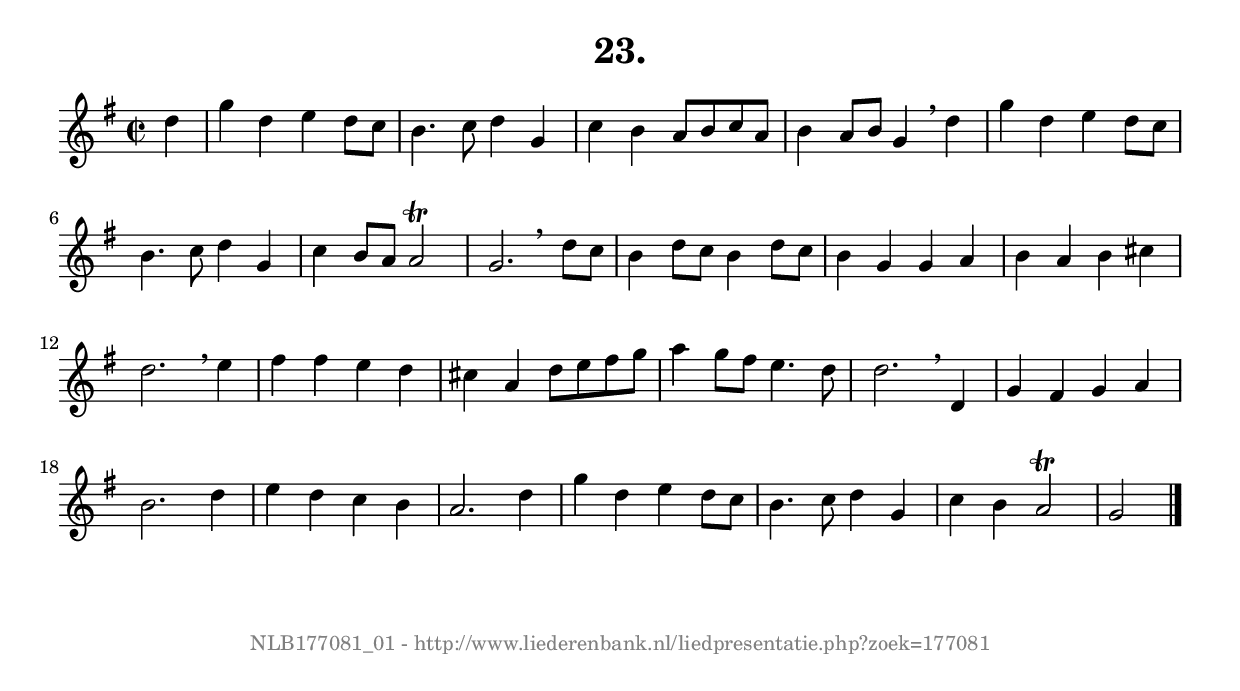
%
% produced by wce2krn 1.64 (7 June 2014)
%
\version"2.16"
#(append! paper-alist '(("long" . (cons (* 210 mm) (* 2000 mm)))))
#(set-default-paper-size "long")
sb = {\breathe}
mBreak = {\breathe }
bBreak = {\breathe }
x = {\once\override NoteHead #'style = #'cross }
gl=\glissando
itime={\override Staff.TimeSignature #'stencil = ##f }
ficta = {\once\set suggestAccidentals = ##t}
fine = {\once\override Score.RehearsalMark #'self-alignment-X = #1 \mark \markup {\italic{Fine}}}
dc = {\once\override Score.RehearsalMark #'self-alignment-X = #1 \mark \markup {\italic{D.C.}}}
dcf = {\once\override Score.RehearsalMark #'self-alignment-X = #1 \mark \markup {\italic{D.C. al Fine}}}
dcc = {\once\override Score.RehearsalMark #'self-alignment-X = #1 \mark \markup {\italic{D.C. al Coda}}}
ds = {\once\override Score.RehearsalMark #'self-alignment-X = #1 \mark \markup {\italic{D.S.}}}
dsf = {\once\override Score.RehearsalMark #'self-alignment-X = #1 \mark \markup {\italic{D.S. al Fine}}}
dsc = {\once\override Score.RehearsalMark #'self-alignment-X = #1 \mark \markup {\italic{D.S. al Coda}}}
pv = {\set Score.repeatCommands = #'((volta "1"))}
sv = {\set Score.repeatCommands = #'((volta "2"))}
tv = {\set Score.repeatCommands = #'((volta "3"))}
qv = {\set Score.repeatCommands = #'((volta "4"))}
xv = {\set Score.repeatCommands = #'((volta #f))}
\header{ tagline = ""
title = "23."
}
\score {{
\key g \major
\relative g'
{
\set melismaBusyProperties = #'()
\partial 32*8
\time 2/2
\tempo 4=120
\override Score.MetronomeMark #'transparent = ##t
\override Score.RehearsalMark #'break-visibility = #(vector #t #t #f)
d'4 g d e d8 c b4. c8 d4 g, c b a8 b c a b4 a8 b g4 \sb d'4 g d e d8 c b4. c8 d4 g, c b8 a a2\trill g2. \bar ":|:" \bBreak
d'8 c b4 d8 c b4 d8 c b4 g g a b a b cis d2. \sb e4 fis fis e d cis a d8 e fis g a4 g8 fis e4. d8 d2. \mBreak
d,4 g fis g a b2. d4 e d c b a2. d4 g d e d8 c b4. c8 d4 g, c b a2\trill g2 \bar "|."
 }}
 \midi { }
 \layout {
            indent = 0.0\cm
}
}
\markup { \vspace #0 } \markup { \with-color #grey \fill-line { \center-column { \smaller "NLB177081_01 - http://www.liederenbank.nl/liedpresentatie.php?zoek=177081" } } }
